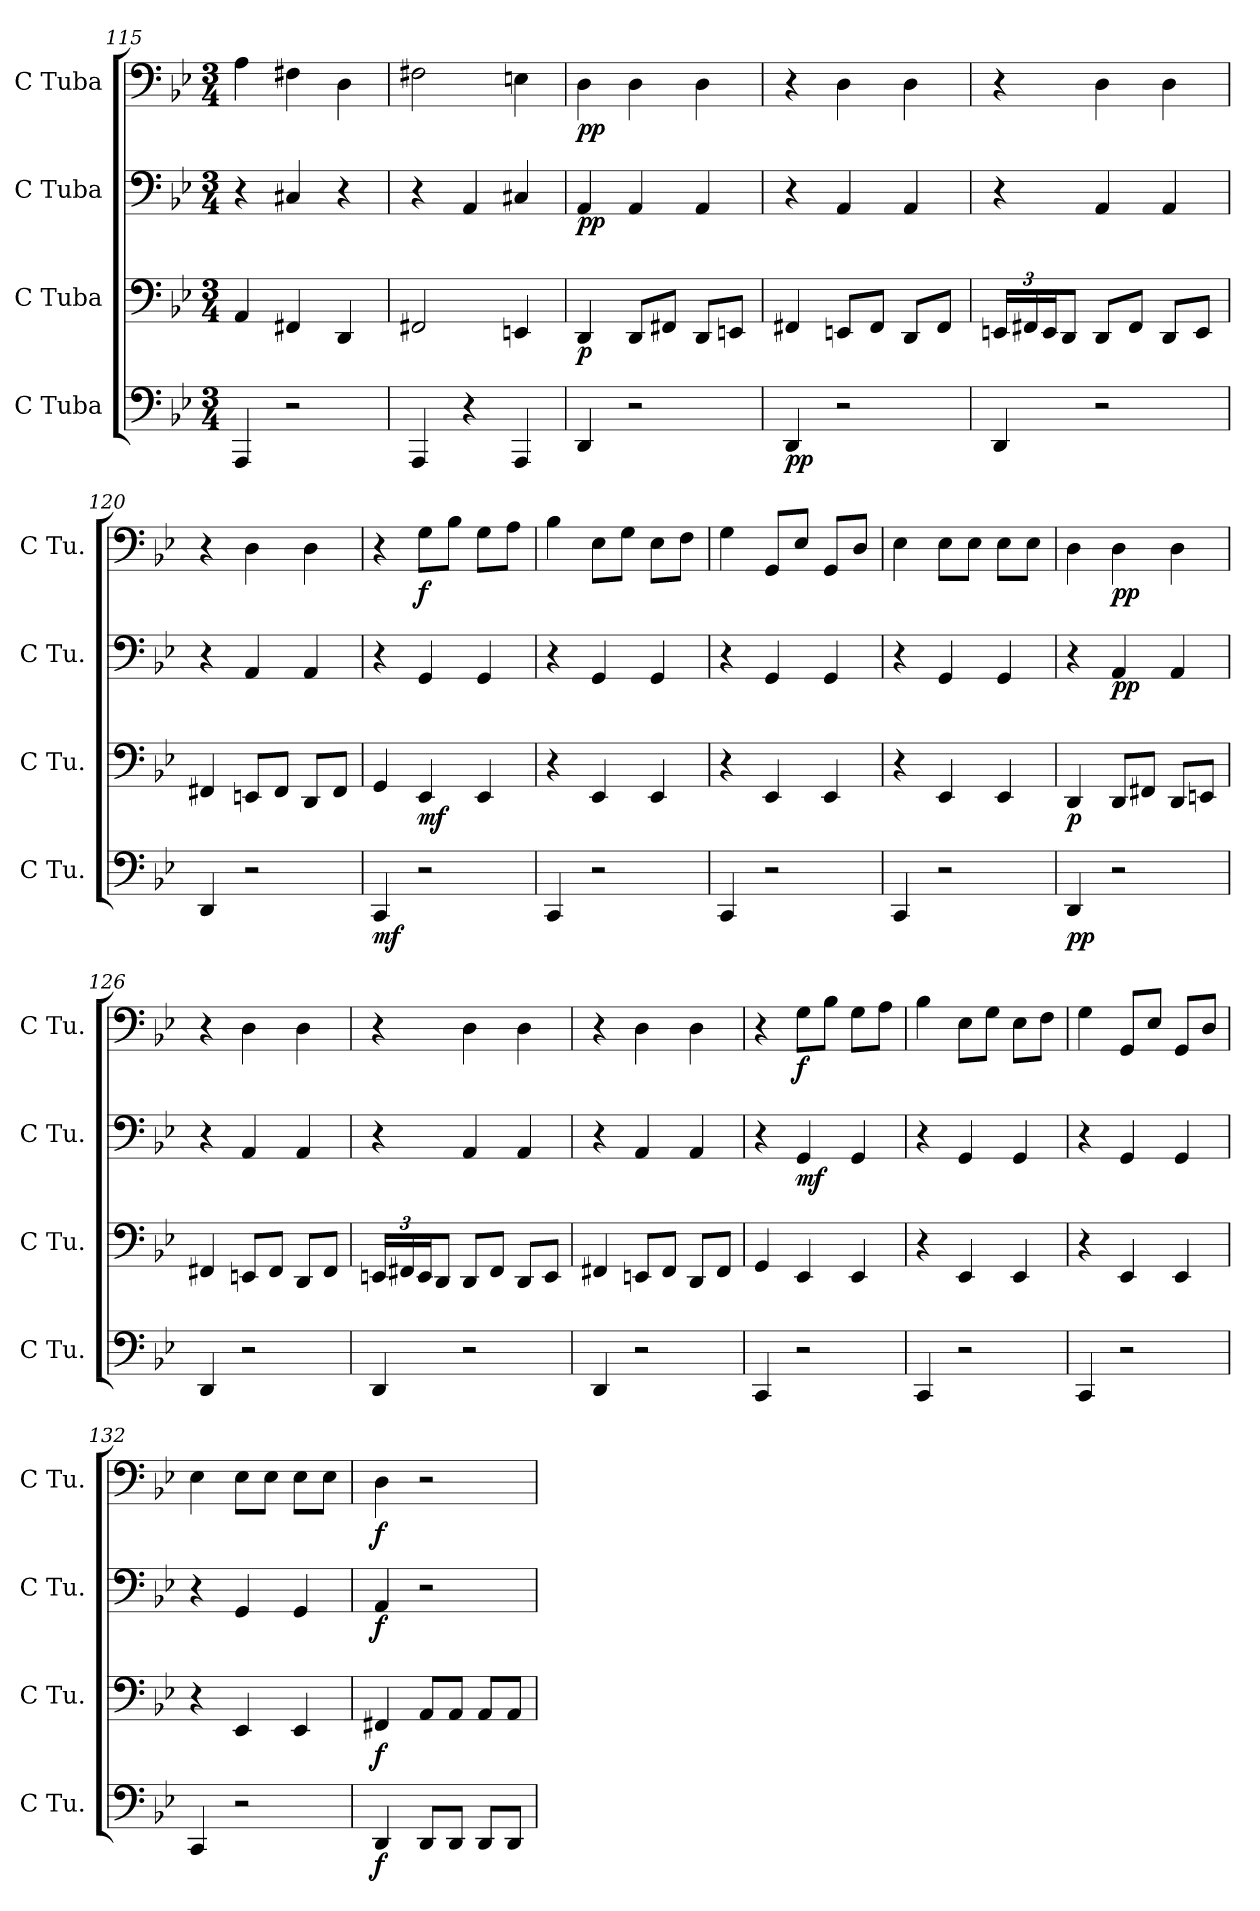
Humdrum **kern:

**kern	**dynam	**kern	**dynam	**kern	**dynam	**kern	**dynam
*part4	*part4	*part3	*part3	*part2	*part2	*part1	*part1
*staff4	*staff4	*staff3	*staff3	*staff2	*staff2	*staff1	*staff1
*I"C Tuba	*	*I"C Tuba	*	*I"C Tuba	*	*I"C Tuba	*
*I'C Tu.	*	*I'C Tu.	*	*I'C Tu.	*	*I'C Tu.	*
*clefF4	*	*clefF4	*	*clefF4	*	*clefF4	*
*k[b-e-]	*	*k[b-e-]	*	*k[b-e-]	*	*k[b-e-]	*
*M3/4	*	*M3/4	*	*M3/4	*	*M3/4	*
=115	=115	=115	=115	=115	=115	=115	=115
4AAA/	.	4AA/	.	4r	.	4A\	.
2r	.	4FF#X/	.	4C#X/	.	4F#X\	.
.	.	4DD/	.	4r	.	4D\	.
=116	=116	=116	=116	=116	=116	=116	=116
4AAA/	.	2FF#X/	.	4r	.	2F#X\	.
4r	.	.	.	4AA/	.	.	.
4AAA/	.	4EEn/	.	4C#X/	.	4En\	.
=117	=117	=117	=117	=117	=117	=117	=117
!	!	!	!LO:DY:b	!	!LO:DY:b	!	!LO:DY:b
4DD/	.	4DD/	p	4AA/	pp	4D\	pp
2r	.	8DD/L	.	4AA/	.	4D\	.
.	.	8FF#X/J	.	.	.	.	.
.	.	8DD/L	.	4AA/	.	4D\	.
.	.	8EEn/J	.	.	.	.	.
=118	=118	=118	=118	=118	=118	=118	=118
!	!LO:DY:b	!	!	!	!	!	!
4DD/	pp	4FF#X/	.	4r	.	4r	.
2r	.	8EEn/L	.	4AA/	.	4D\	.
.	.	8FF#/J	.	.	.	.	.
.	.	8DD/L	.	4AA/	.	4D\	.
.	.	8FF#/J	.	.	.	.	.
!!LO:LB:g=z
=119	=119	=119	=119	=119	=119	=119	=119
*	*	*Xbrackettup	*	*	*	*	*
4DD/	.	24EEn/LL	.	4r	.	4r	.
.	.	24FF#X/	.	.	.	.	.
.	.	24EE/J	.	.	.	.	.
.	.	8DD/J	.	.	.	.	.
2r	.	8DD/L	.	4AA/	.	4D\	.
.	.	8FF#/J	.	.	.	.	.
.	.	8DD/L	.	4AA/	.	4D\	.
.	.	8EE/J	.	.	.	.	.
=120	=120	=120	=120	=120	=120	=120	=120
4DD/	.	4FF#X/	.	4r	.	4r	.
2r	.	8EEn/L	.	4AA/	.	4D\	.
.	.	8FF#/J	.	.	.	.	.
.	.	8DD/L	.	4AA/	.	4D\	.
.	.	8FF#/J	.	.	.	.	.
=121	=121	=121	=121	=121	=121	=121	=121
!	!LO:DY:b	!	!	!	!	!	!
4CC/	mf	4GG/	.	4r	.	4r	.
!	!	!	!LO:DY:b	!	!	!	!LO:DY:b
2r	.	4EE-/	mf	4GG/	.	8G\L	f
.	.	.	.	.	.	8B-\J	.
.	.	4EE-/	.	4GG/	.	8G\L	.
.	.	.	.	.	.	8A\J	.
=122	=122	=122	=122	=122	=122	=122	=122
4CC/	.	4r	.	4r	.	4B-\	.
2r	.	4EE-/	.	4GG/	.	8E-\L	.
.	.	.	.	.	.	8G\J	.
.	.	4EE-/	.	4GG/	.	8E-\L	.
.	.	.	.	.	.	8F\J	.
=123	=123	=123	=123	=123	=123	=123	=123
4CC/	.	4r	.	4r	.	4G\	.
2r	.	4EE-/	.	4GG/	.	8GG/L	.
.	.	.	.	.	.	8E-/J	.
.	.	4EE-/	.	4GG/	.	8GG/L	.
.	.	.	.	.	.	8D/J	.
=124	=124	=124	=124	=124	=124	=124	=124
4CC/	.	4r	.	4r	.	4E-\	.
2r	.	4EE-/	.	4GG/	.	8E-\L	.
.	.	.	.	.	.	8E-\J	.
.	.	4EE-/	.	4GG/	.	8E-\L	.
.	.	.	.	.	.	8E-\J	.
!!LO:PB:g=z
=125	=125	=125	=125	=125	=125	=125	=125
!	!LO:DY:b	!	!LO:DY:b	!	!	!	!
4DD/	pp	4DD/	p	4r	.	4D\	.
!	!	!	!	!	!LO:DY:b	!	!LO:DY:b
2r	.	8DD/L	.	4AA/	pp	4D\	pp
.	.	8FF#X/J	.	.	.	.	.
.	.	8DD/L	.	4AA/	.	4D\	.
.	.	8EEn/J	.	.	.	.	.
=126	=126	=126	=126	=126	=126	=126	=126
4DD/	.	4FF#X/	.	4r	.	4r	.
2r	.	8EEn/L	.	4AA/	.	4D\	.
.	.	8FF#/J	.	.	.	.	.
.	.	8DD/L	.	4AA/	.	4D\	.
.	.	8FF#/J	.	.	.	.	.
=127	=127	=127	=127	=127	=127	=127	=127
4DD/	.	24EEn/LL	.	4r	.	4r	.
.	.	24FF#X/	.	.	.	.	.
.	.	24EE/J	.	.	.	.	.
.	.	8DD/J	.	.	.	.	.
2r	.	8DD/L	.	4AA/	.	4D\	.
.	.	8FF#/J	.	.	.	.	.
.	.	8DD/L	.	4AA/	.	4D\	.
.	.	8EE/J	.	.	.	.	.
=128	=128	=128	=128	=128	=128	=128	=128
4DD/	.	4FF#X/	.	4r	.	4r	.
2r	.	8EEn/L	.	4AA/	.	4D\	.
.	.	8FF#/J	.	.	.	.	.
.	.	8DD/L	.	4AA/	.	4D\	.
.	.	8FF#/J	.	.	.	.	.
=129	=129	=129	=129	=129	=129	=129	=129
4CC/	.	4GG/	.	4r	.	4r	.
!	!	!	!	!	!LO:DY:b	!	!LO:DY:b
2r	.	4EE-/	.	4GG/	mf	8G\L	f
.	.	.	.	.	.	8B-\J	.
.	.	4EE-/	.	4GG/	.	8G\L	.
.	.	.	.	.	.	8A\J	.
=130	=130	=130	=130	=130	=130	=130	=130
4CC/	.	4r	.	4r	.	4B-\	.
2r	.	4EE-/	.	4GG/	.	8E-\L	.
.	.	.	.	.	.	8G\J	.
.	.	4EE-/	.	4GG/	.	8E-\L	.
.	.	.	.	.	.	8F\J	.
!!LO:LB:g=z
=131	=131	=131	=131	=131	=131	=131	=131
4CC/	.	4r	.	4r	.	4G\	.
2r	.	4EE-/	.	4GG/	.	8GG/L	.
.	.	.	.	.	.	8E-/J	.
.	.	4EE-/	.	4GG/	.	8GG/L	.
.	.	.	.	.	.	8D/J	.
=132	=132	=132	=132	=132	=132	=132	=132
4CC/	.	4r	.	4r	.	4E-\	.
2r	.	4EE-/	.	4GG/	.	8E-\L	.
.	.	.	.	.	.	8E-\J	.
.	.	4EE-/	.	4GG/	.	8E-\L	.
.	.	.	.	.	.	8E-\J	.
=133	=133	=133	=133	=133	=133	=133	=133
!	!LO:DY:b	!	!LO:DY:b	!	!LO:DY:b	!	!LO:DY:b
4DD/	f	4FF#X/	f	4AA/	f	4D\	f
8DD/L	.	8AA/L	.	2r	.	2r	.
8DD/J	.	8AA/J	.	.	.	.	.
8DD/L	.	8AA/L	.	.	.	.	.
8DD/J	.	8AA/J	.	.	.	.	.
=	=	=	=	=	=	=	=
*-	*-	*-	*-	*-	*-	*-	*-
